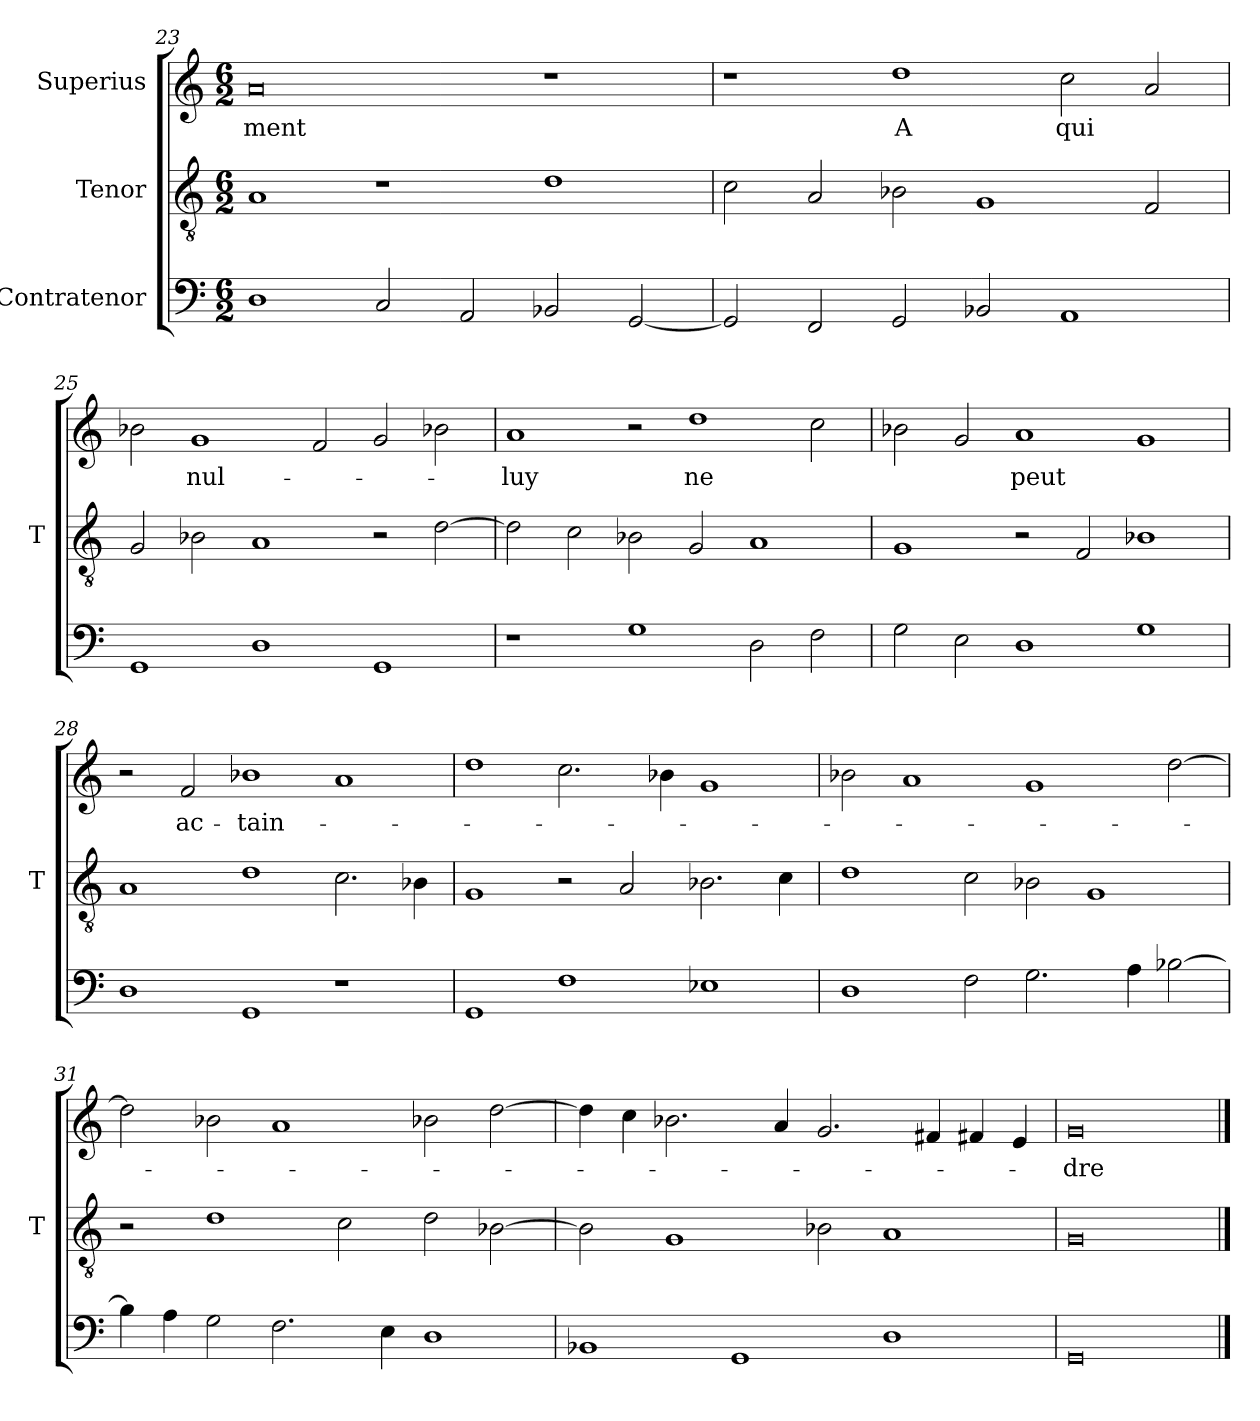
**kern	**kern	**kern	**text
*part3	*part2	*part1	*part1
*staff3	*staff2	*staff1	*staff1
*I"Contratenor	*I"Tenor	*I"Superius	*
*	*I'T	*	*
*clefF4	*clefGv2	*clefG2	*
*M6/2	*M6/2	*M6/2	*
=23	=23	=23	=23
1D	1A	0a	-ment
2C	1r	.	.
2AA	.	.	.
2BB-X	1d	1r	.
[2GG	.	.	.
=24	=24	=24	=24
2GG]	2c	1r	.
2FF	2A	.	.
2GG	2B-X	1dd	-A
2BB-X	1G	.	.
1AA	.	2cc	-qui
.	2F	2a	.
=25	=25	=25	=25
1GG	2G	2b-X	.
.	2B-X	1g	nul-
1D	1A	.	.
.	.	2f	.
1GG	2r	2g	.
.	[2d	2b-X	.
=26	=26	=26	=26
1r	2d]	1a	-luy
.	2c	.	.
1G	2B-X	2r	.
.	2G	1dd	-ne
2D	1A	.	.
2F	.	2cc	.
=27	=27	=27	=27
2G	1G	2b-X	.
2E	.	2g	.
1D	2r	1a	-peut
.	2F	.	.
1G	1B-X	1g	.
=28	=28	=28	=28
1D	1A	2r	.
.	.	2f	ac-
1GG	1d	1b-X	-tain-
1r	2.c	1a	.
.	4B-X	.	.
=29	=29	=29	=29
1GG	1G	1dd	.
1F	2r	2.cc	.
.	2A	.	.
.	.	4b-X	.
1E-X	2.B-X	1g	.
.	4c	.	.
=30	=30	=30	=30
1D	1d	2b-X	.
.	.	1a	.
2F	2c	.	.
2.G	2B-X	1g	.
.	1G	.	.
4A	.	.	.
[2B-X	.	[2dd	.
=31	=31	=31	=31
4B-]	2r	2dd]	.
4A	.	.	.
2G	1d	2b-X	.
2.F	.	1a	.
.	2c	.	.
4E	.	.	.
1D	2d	2b-X	.
.	[2B-X	[2dd	.
=32	=32	=32	=32
1BB-X	2B-]	4dd]	.
.	.	4cc	.
.	1G	2.b-X	.
1GG	.	.	.
.	.	4a	.
.	2B-X	2.g	.
1D	1A	.	.
.	.	4f#X	.
.	.	4f#X	.
.	.	4e	.
=33	=33	=33	=33
0GG	0G	0g	-dre
==	==	==	==
*-	*-	*-	*-
